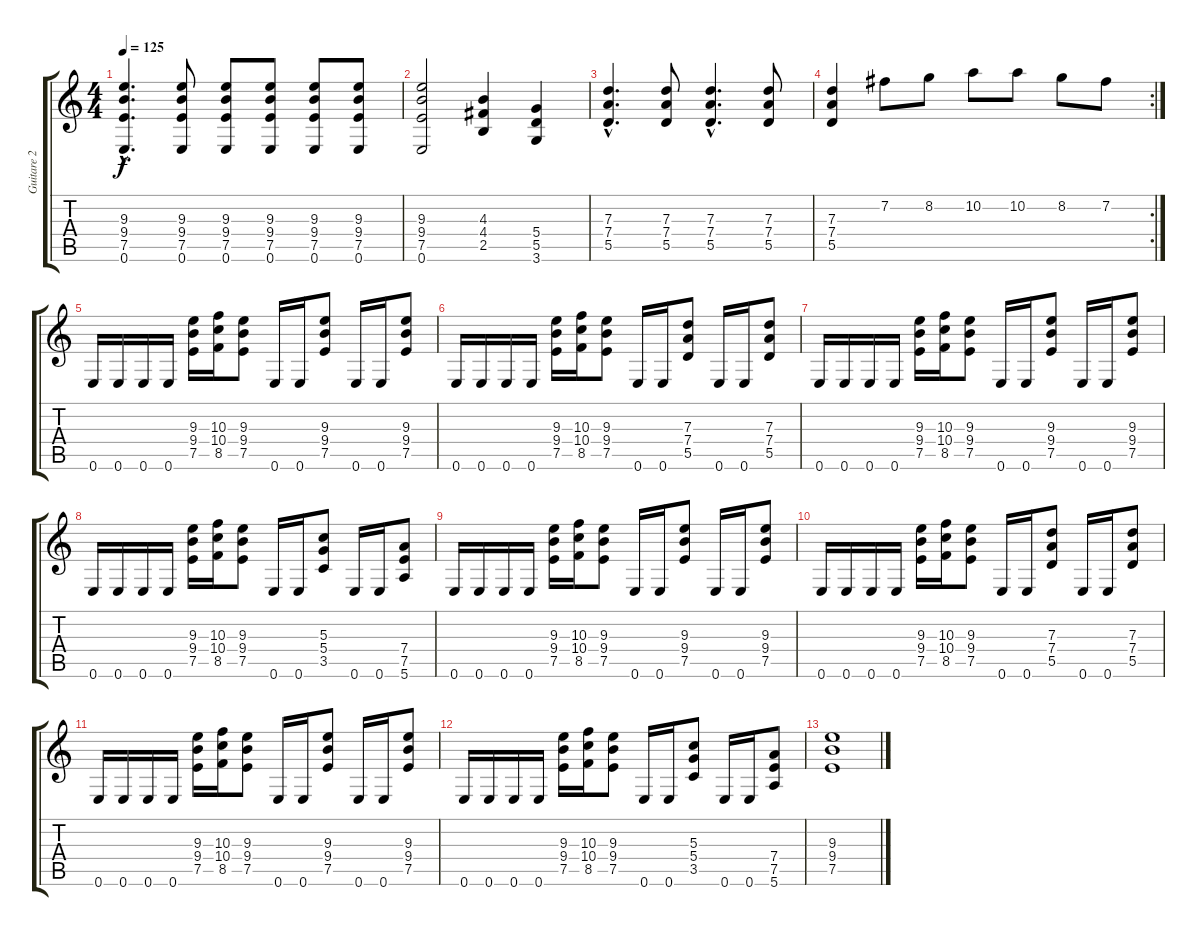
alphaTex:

\track ("Guitare 2" "Guitare 2") {instrument distortionguitar}
\staff {score tabs}
\tuning (E4 B3 G3 D3 A2 E2) {hide}
\ts (4 4)
\tempo 125
\clef g2
\ks c
(9.3{hac} 9.4{hac} 7.5{hac} 0.6{hac}).4{d dy f} (9.3 9.4 7.5 0.6).8 (9.3 9.4 7.5 0.6).8 (9.3 9.4 7.5 0.6).8 (9.3 9.4 7.5 0.6).8 (9.3 9.4 7.5 0.6).8 |
(9.3 9.4 7.5 0.6).2 (4.3 4.4 2.5).4 (5.4 5.5 3.6).4 |
(7.3{hac} 7.4{hac} 5.5{hac}).4{d} (7.3 7.4 5.5).8 (7.3{hac} 7.4{hac} 5.5{hac}).4{d} (7.3 7.4 5.5).8 |
\rc 2
(7.3 7.4 5.5).4 7.2.8 8.2.8 10.2.8 10.2.8 8.2.8 7.2.8 |
0.6.16 0.6.16 0.6.16 0.6.16 (9.3 9.4 7.5).16 (10.3 10.4 8.5).16 (9.3 9.4 7.5).8 0.6.16 0.6.16 (9.3 9.4 7.5).8 0.6.16 0.6.16 (9.3 9.4 7.5).8 |
0.6.16 0.6.16 0.6.16 0.6.16 (9.3 9.4 7.5).16 (10.3 10.4 8.5).16 (9.3 9.4 7.5).8 0.6.16 0.6.16 (7.3 7.4 5.5).8 0.6.16 0.6.16 (7.3 7.4 5.5).8 |
0.6.16 0.6.16 0.6.16 0.6.16 (9.3 9.4 7.5).16 (10.3 10.4 8.5).16 (9.3 9.4 7.5).8 0.6.16 0.6.16 (9.3 9.4 7.5).8 0.6.16 0.6.16 (9.3 9.4 7.5).8 |
0.6.16 0.6.16 0.6.16 0.6.16 (9.3 9.4 7.5).16 (10.3 10.4 8.5).16 (9.3 9.4 7.5).8 0.6.16 0.6.16 (5.3 5.4 3.5).8 0.6.16 0.6.16 (7.4 7.5 5.6).8 |
0.6.16 0.6.16 0.6.16 0.6.16 (9.3 9.4 7.5).16 (10.3 10.4 8.5).16 (9.3 9.4 7.5).8 0.6.16 0.6.16 (9.3 9.4 7.5).8 0.6.16 0.6.16 (9.3 9.4 7.5).8 |
0.6.16 0.6.16 0.6.16 0.6.16 (9.3 9.4 7.5).16 (10.3 10.4 8.5).16 (9.3 9.4 7.5).8 0.6.16 0.6.16 (7.3 7.4 5.5).8 0.6.16 0.6.16 (7.3 7.4 5.5).8 |
0.6.16 0.6.16 0.6.16 0.6.16 (9.3 9.4 7.5).16 (10.3 10.4 8.5).16 (9.3 9.4 7.5).8 0.6.16 0.6.16 (9.3 9.4 7.5).8 0.6.16 0.6.16 (9.3 9.4 7.5).8 |
0.6.16 0.6.16 0.6.16 0.6.16 (9.3 9.4 7.5).16 (10.3 10.4 8.5).16 (9.3 9.4 7.5).8 0.6.16 0.6.16 (5.3 5.4 3.5).8 0.6.16 0.6.16 (7.4 7.5 5.6).8 |
(9.3 9.4 7.5).1
